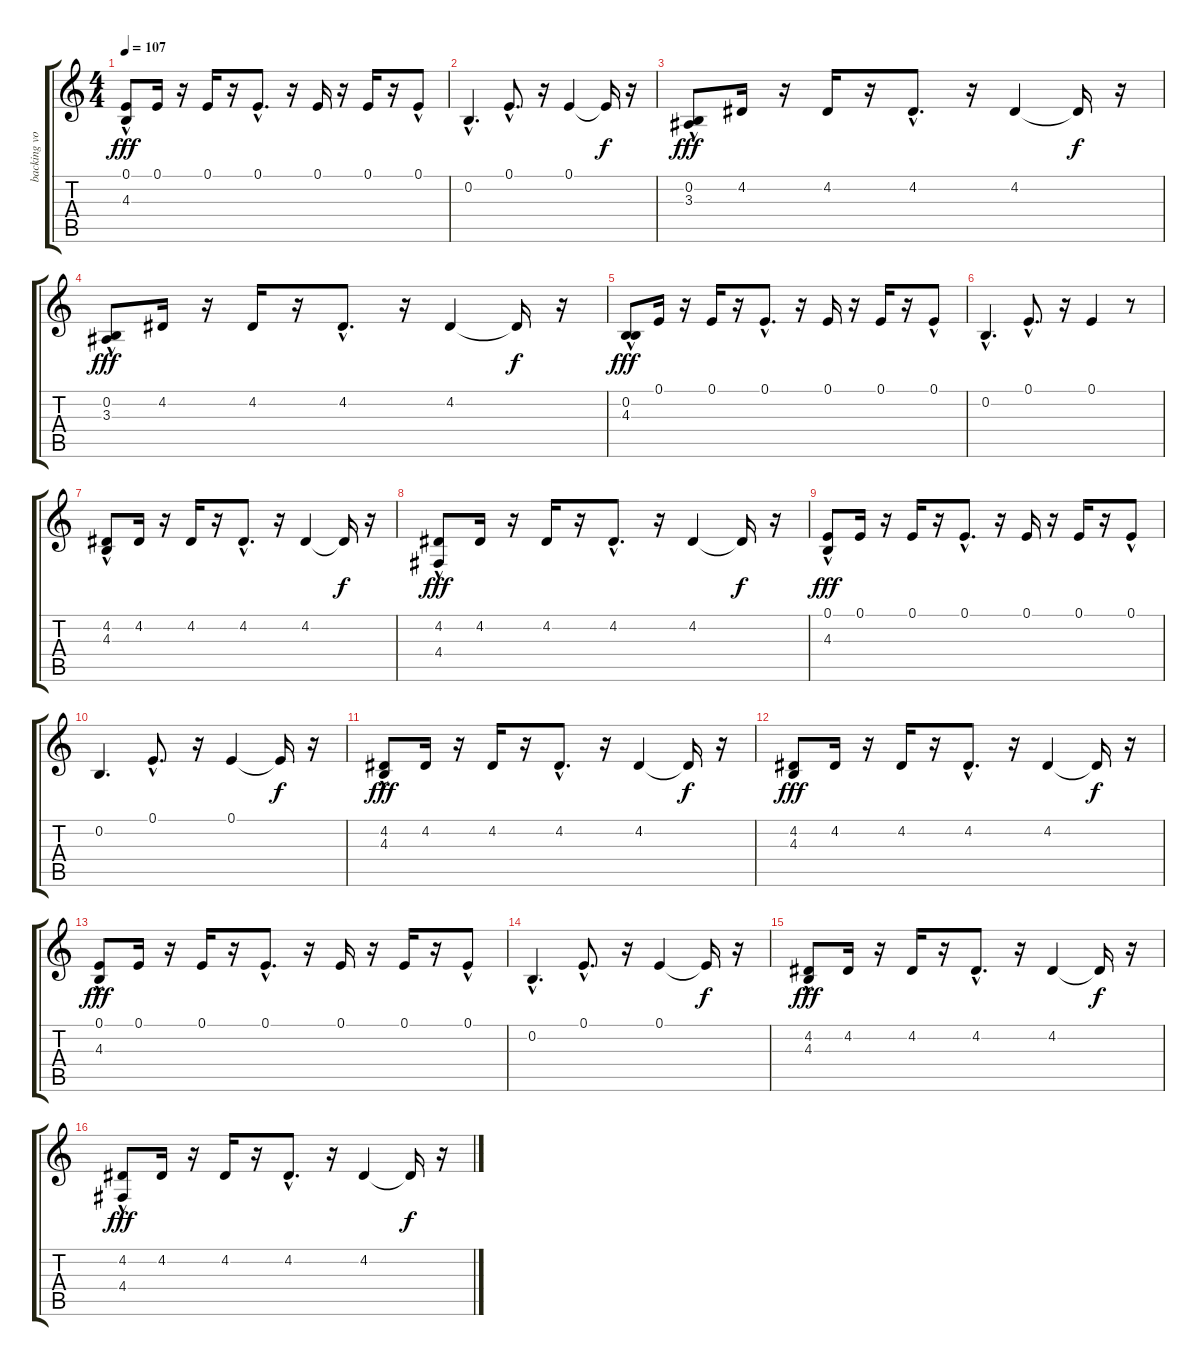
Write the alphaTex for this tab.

\track ("backing vocals" "backing vo") {instrument acousticgrandpiano}
\staff {score tabs}
\tuning (E4 B3 G3 D3 A2 E2) {hide}
\ts (4 4)
\tempo 107
\clef g2
\ks c
(0.1 4.3{hac}).8{dy fff} 0.1.16 r.16 0.1.16 r.16 0.1{hac}.8{d} r.16 0.1.16 r.16 0.1.16 r.16 0.1{hac}.8 |
0.2{hac}.4{d} 0.1{hac}.8{d} r.16 0.1.4 0.1{t}.16{dy f} r.16 |
(0.2{hac} 3.3).8{dy fff} 4.2.16 r.16 4.2.16 r.16 4.2{hac}.8{d} r.16 4.2.4 4.2{t}.16{dy f} r.16 |
(0.2{hac} 3.3).8{dy fff} 4.2.16 r.16 4.2.16 r.16 4.2{hac}.8{d} r.16 4.2.4 4.2{t}.16{dy f} r.16 |
(0.2{hac} 4.3).8{dy fff} 0.1.16 r.16 0.1.16 r.16 0.1{hac}.8{d} r.16 0.1.16 r.16 0.1.16 r.16 0.1{hac}.8 |
0.2{hac}.4{d} 0.1{hac}.8{d} r.16 0.1.4 r.8 |
(4.2 4.3{hac}).8 4.2.16 r.16 4.2.16 r.16 4.2{hac}.8{d} r.16 4.2.4 4.2{t}.16{dy f} r.16 |
(4.2 4.4{hac}).8{dy fff} 4.2.16 r.16 4.2.16 r.16 4.2{hac}.8{d} r.16 4.2.4 4.2{t}.16{dy f} r.16 |
(0.1 4.3{hac}).8{dy fff} 0.1.16 r.16 0.1.16 r.16 0.1{hac}.8{d} r.16 0.1.16 r.16 0.1.16 r.16 0.1{hac}.8 |
0.2.4{d} 0.1{hac}.8{d} r.16 0.1.4 0.1{t}.16{dy f} r.16 |
(4.2 4.3{hac}).8{dy fff} 4.2.16 r.16 4.2.16 r.16 4.2{hac}.8{d} r.16 4.2.4 4.2{t}.16{dy f} r.16 |
(4.2 4.3).8{dy fff} 4.2.16 r.16 4.2.16 r.16 4.2{hac}.8{d} r.16 4.2.4 4.2{t}.16{dy f} r.16 |
(0.1 4.3{hac}).8{dy fff} 0.1.16 r.16 0.1.16 r.16 0.1{hac}.8{d} r.16 0.1.16 r.16 0.1.16 r.16 0.1{hac}.8 |
0.2{hac}.4{d volume 12} 0.1{hac}.8{d volume 12} r.16 0.1.4{volume 12} 0.1{t}.16{dy f} r.16 |
(4.2 4.3{hac}).8{dy fff volume 11} 4.2.16{volume 11} r.16 4.2.16{volume 11} r.16 4.2{hac}.8{d volume 10} r.16 4.2.4{volume 10} 4.2{t}.16{dy f} r.16 |
(4.2 4.4{hac}).8{dy fff volume 9} 4.2.16{volume 9} r.16 4.2.16{volume 9} r.16 4.2{hac}.8{d volume 9} r.16 4.2.4{volume 8} 4.2{t}.16{dy f} r.16
